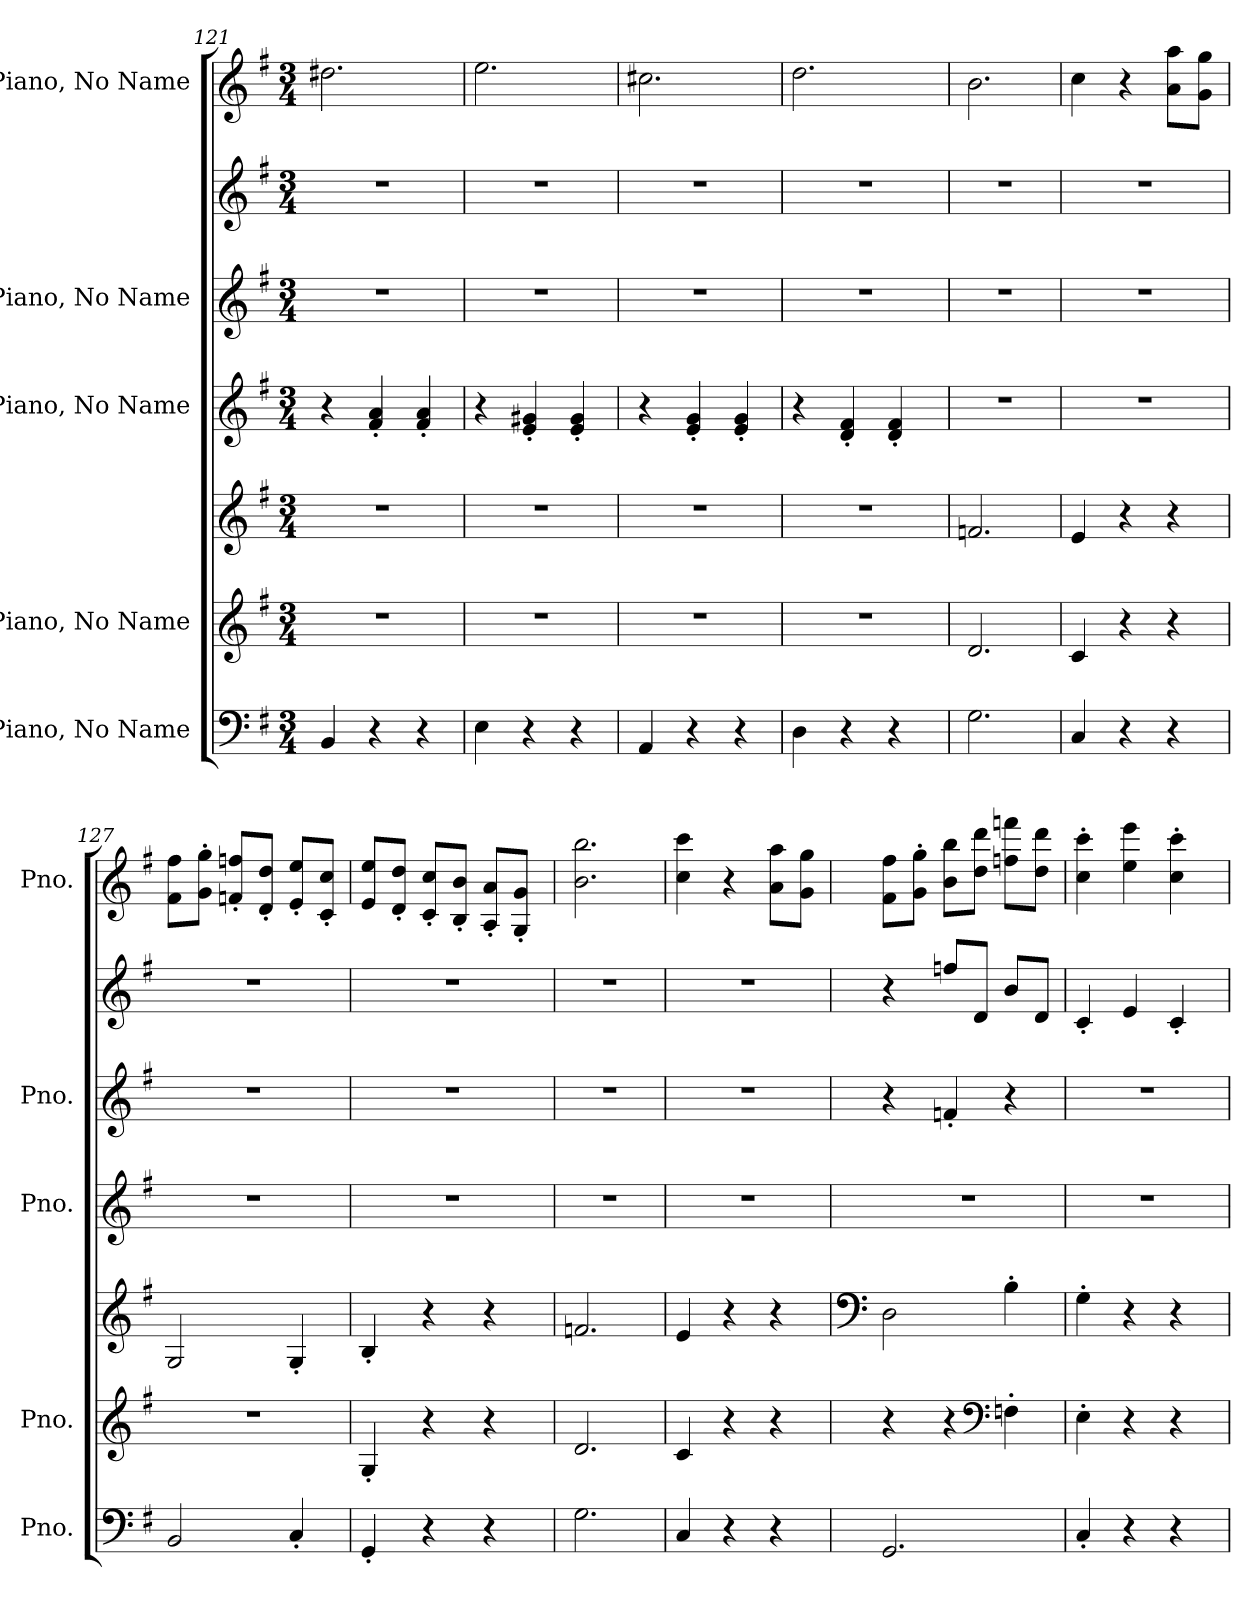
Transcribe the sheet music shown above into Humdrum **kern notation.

**kern	**kern	**kern	**kern	**kern	**kern	**kern
*part5	*part4	*part4	*part3	*part2	*part2	*part1
*staff7	*staff6	*staff5	*staff4	*staff3	*staff2	*staff1
*I"Piano, No Name	*I"Piano, No Name	*	*I"Piano, No Name	*I"Piano, No Name	*	*I"Piano, No Name
*I'Pno.	*I'Pno.	*	*I'Pno.	*I'Pno.	*	*I'Pno.
*clefF4	*clefG2	*clefG2	*clefG2	*clefG2	*clefG2	*clefG2
*k[f#]	*k[f#]	*k[f#]	*k[f#]	*k[f#]	*k[f#]	*k[f#]
*M3/4	*M3/4	*M3/4	*M3/4	*M3/4	*M3/4	*M3/4
=121	=121	=121	=121	=121	=121	=121
4BB/	2.r	2.r	4r	2.r	2.r	2.dd#X\
4r	.	.	4f#/' 4a/'	.	.	.
4r	.	.	4f#/' 4a/'	.	.	.
=122	=122	=122	=122	=122	=122	=122
4E\	2.r	2.r	4r	2.r	2.r	2.ee\
4r	.	.	4e/' 4g#X/'	.	.	.
4r	.	.	4e/' 4g#/'	.	.	.
=123	=123	=123	=123	=123	=123	=123
4AA/	2.r	2.r	4r	2.r	2.r	2.cc#X\
4r	.	.	4e/' 4g/'	.	.	.
4r	.	.	4e/' 4g/'	.	.	.
=124	=124	=124	=124	=124	=124	=124
*	*	*	*	*	*	*^
4D\	2.r	2.r	4r	2.r	2.r	2.dd\	2ryy
4r	.	.	4d/' 4f#/'	.	.	.	.
4r	.	.	4d/' 4f#/'	.	.	.	8.ryy
*	*	*	*	*	*	*MM149	*
.	.	.	.	.	.	.	16ryy
*	*	*	*	*	*	*v	*v
=125	=125	=125	=125	=125	=125	=125
*	*	*	*	*	*	*MM150
2.G\	2.d/	2.fn/	2.r	2.r	2.r	2.b\
!!LO:PB:g=z
=126	=126	=126	=126	=126	=126	=126
4C/	4c/	4e/	2.r	2.r	2.r	4cc\
4r	4r	4r	.	.	.	4r
4r	4r	4r	.	.	.	8a\ 8aa\L
.	.	.	.	.	.	8g\ 8gg\J
=127	=127	=127	=127	=127	=127	=127
2BB/	2.r	2G/	2.r	2.r	2.r	8f#\ 8ff#\L
.	.	.	.	.	.	8g\' 8gg\'J
.	.	.	.	.	.	8fn/' 8ffn/'L
.	.	.	.	.	.	8d/' 8dd/'J
4C'/	.	4G'/	.	.	.	8e/' 8ee/'L
.	.	.	.	.	.	8c/' 8cc/'J
=128	=128	=128	=128	=128	=128	=128
*	*	*	*	*	*	*^
4GG'/	4G'/	4B'/	2.r	2.r	2.r	8e/ 8ee/L	2ryy
.	.	.	.	.	.	8d/' 8dd/'J	.
4r	4r	4r	.	.	.	8c/' 8cc/'L	.
.	.	.	.	.	.	8B/' 8b/'J	.
4r	4r	4r	.	.	.	8A/' 8a/'L	8.ryy
.	.	.	.	.	.	8G/' 8g/'J	.
*	*	*	*	*	*	*MM149	*
.	.	.	.	.	.	.	16ryy
*	*	*	*	*	*	*v	*v
=129	=129	=129	=129	=129	=129	=129
*	*	*	*	*	*	*MM150
2.G\	2.d/	2.fn/	2.r	2.r	2.r	2.b\ 2.bb\
=130	=130	=130	=130	=130	=130	=130
4C/	4c/	4e/	2.r	2.r	2.r	4cc\ 4ccc\
4r	4r	4r	.	.	.	4r
4r	4r	4r	.	.	.	8a\ 8aa\L
.	.	.	.	.	.	8g\ 8gg\J
=131	=131	=131	=131	=131	=131	=131
*	*	*clefF4	*	*	*	*
2.GG/	4r	2D\	2.r	4r	4r	8f#\ 8ff#\L
.	.	.	.	.	.	8g\' 8gg\'J
.	4r	.	.	4fn'/	8ffn/L	8b\ 8bb\L
.	.	.	.	.	8d/J	8dd\ 8ddd\J
*	*clefF4	*	*	*	*	*
.	4Fn'\	4B'\	.	4r	8b/L	8ffn\ 8fffn\L
.	.	.	.	.	8d/J	8dd\ 8ddd\J
=132	=132	=132	=132	=132	=132	=132
*	*	*	*	*	*	*^
4C'/	4E'\	4G'\	2.r	2.r	4c'/	4cc\' 4ccc\'	2ryy
4r	4r	4r	.	.	4e/	4ee\ 4eee\	.
*	*	*	*	*	*	*MM149	*
4r	4r	4r	.	.	4c'/	4cc\' 4ccc\'	8.ryy
*	*	*	*	*	*	*MM25	*
.	.	.	.	.	.	.	16ryy
*	*	*	*	*	*	*v	*v
=	=	=	=	=	=	=
*-	*-	*-	*-	*-	*-	*-
